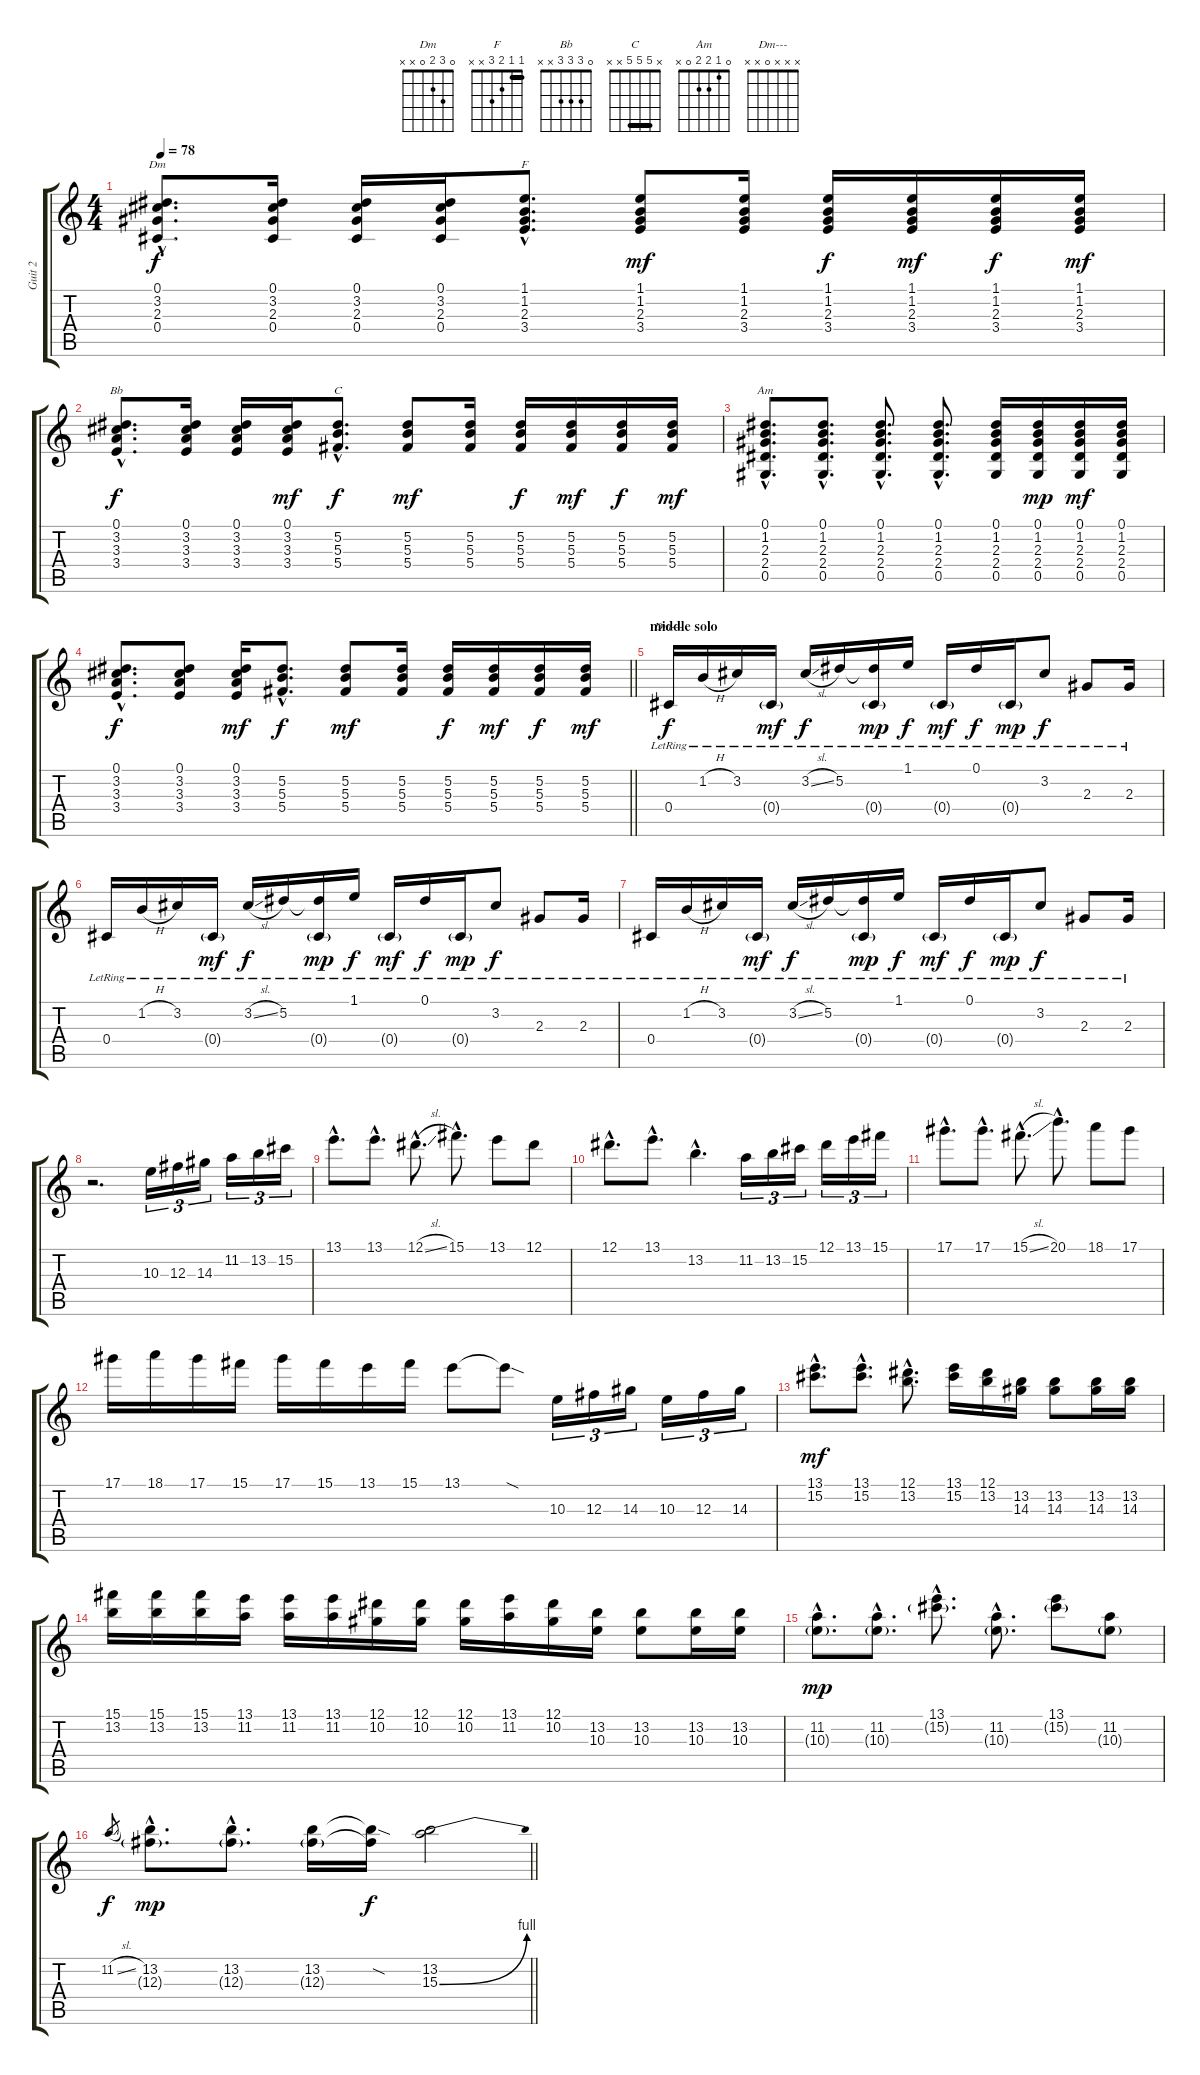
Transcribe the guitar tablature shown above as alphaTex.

\track ("Guit 2" "Guit 2") {instrument acousticguitarsteel}
\staff {score tabs}
\tuning (Eb4 Bb3 Gb3 Db3 Ab2 Eb2) {hide}
\chord ("Dm" 0 3 2 0 x x)
\chord ("F" 1 1 2 3 x x) {barre 1}
\chord ("Bb" 0 3 3 3 x x)
\chord ("C" x 5 5 5 x x) {barre 5}
\chord ("Am" 0 1 2 2 0 x)
\chord ("Dm--- " x x x 0 x x)
\ts (4 4)
\tempo 78
\clef g2
\ks c
(0.1{hac} 3.2{hac} 2.3{hac} 0.4{hac}).8{d ch "Dm" dy f} (0.1 3.2 2.3 0.4).16 (0.1 3.2 2.3 0.4).16 (0.1 3.2 2.3 0.4).16 (1.1{hac} 1.2{hac} 2.3{hac} 3.4{hac}).8{d ch "F"} (1.1 1.2 2.3 3.4).8{dy mf} (1.1 1.2 2.3 3.4).16 (1.1 1.2 2.3 3.4).16{dy f} (1.1 1.2 2.3 3.4).16{dy mf} (1.1 1.2 2.3 3.4).16{dy f} (1.1 1.2 2.3 3.4).16{dy mf} |
(0.1{hac} 3.2{hac} 3.3{hac} 3.4{hac}).8{d ch "Bb" dy f} (0.1 3.2 3.3 3.4).16 (0.1 3.2 3.3 3.4).16 (0.1 3.2 3.3 3.4).16{dy mf} (5.2{hac} 5.3{hac} 5.4{hac}).8{d ch "C" dy f} (5.2 5.3 5.4).8{dy mf} (5.2 5.3 5.4).16 (5.2 5.3 5.4).16{dy f} (5.2 5.3 5.4).16{dy mf} (5.2 5.3 5.4).16{dy f} (5.2 5.3 5.4).16{dy mf} |
(0.1{hac} 1.2{hac} 2.3{hac} 2.4{hac} 0.5{hac}).8{d ch "Am"} (0.1{hac} 1.2{hac} 2.3{hac} 2.4{hac} 0.5{hac}).8{d} (0.1{hac} 1.2{hac} 2.3{hac} 2.4{hac} 0.5{hac}).8{d} (0.1{hac} 1.2{hac} 2.3{hac} 2.4{hac} 0.5{hac}).8{d} (0.1 1.2 2.3 2.4 0.5).16 (0.1 1.2 2.3 2.4 0.5).16{dy mp} (0.1 1.2 2.3 2.4 0.5).16{dy mf} (0.1 1.2 2.3 2.4 0.5).16 |
\barLineRight lightlight
(0.1{hac} 3.2{hac} 3.3{hac} 3.4{hac}).8{d dy f} (0.1 3.2 3.3 3.4).8 (0.1 3.2 3.3 3.4).16{dy mf} (5.2{hac} 5.3{hac} 5.4{hac}).8{d dy f} (5.2 5.3 5.4).8{dy mf} (5.2 5.3 5.4).16 (5.2 5.3 5.4).16{dy f} (5.2 5.3 5.4).16{dy mf} (5.2 5.3 5.4).16{dy f} (5.2 5.3 5.4).16{dy mf} |
\section ("" "middle solo")
0.4{lr}.16{ch "Dm--- " dy f volume 13} 1.2{h lr}.16 3.2{lr}.16 0.4{g lr}.16{dy mf} 3.2{sl lr}.16{dy f} 5.2{lr}.16 (5.2{t} 0.4{g lr}).16{dy mp} 1.1{lr}.16{dy f} 0.4{g lr}.16{dy mf} 0.1{lr}.16{dy f} 0.4{g lr}.16{dy mp} 3.2{lr}.8{dy f} 2.3{lr}.8 2.3{lr}.16 |
0.4{lr}.16 1.2{h lr}.16 3.2{lr}.16 0.4{g lr}.16{dy mf} 3.2{sl lr}.16{dy f} 5.2{lr}.16 (5.2{t} 0.4{g lr}).16{dy mp} 1.1{lr}.16{dy f} 0.4{g lr}.16{dy mf} 0.1{lr}.16{dy f} 0.4{g lr}.16{dy mp} 3.2{lr}.8{dy f} 2.3{lr}.8 2.3{lr}.16 |
0.4{lr}.16 1.2{h lr}.16 3.2{lr}.16 0.4{g lr}.16{dy mf} 3.2{sl lr}.16{dy f} 5.2{lr}.16 (5.2{t} 0.4{g lr}).16{dy mp} 1.1{lr}.16{dy f} 0.4{g lr}.16{dy mf} 0.1{lr}.16{dy f} 0.4{g lr}.16{dy mp} 3.2{lr}.8{dy f} 2.3{lr}.8 2.3{lr}.16 |
r.2{d volume 12 instrument overdrivenguitar} 10.3.16{tu (3 2)} 12.3.16{tu (3 2)} 14.3.16{tu (3 2)} 11.2.16{tu (3 2)} 13.2.16{tu (3 2)} 15.2.16{tu (3 2)} |
13.1{hac}.8{d} 13.1{hac}.8{d} 12.1{sl hac}.8{d} 15.1{hac}.8{d} 13.1.8 12.1.8 |
12.1{hac}.8{d} 13.1{hac}.8{d} 13.2{hac}.4{d} 11.2.16{tu (3 2)} 13.2.16{tu (3 2)} 15.2.16{tu (3 2)} 12.1.16{tu (3 2)} 13.1.16{tu (3 2)} 15.1.16{tu (3 2)} |
17.1{hac}.8{d} 17.1{hac}.8{d} 15.1{sl hac}.8{d} 20.1{hac}.8{d} 18.1.8 17.1.8 |
17.1.16 18.1.16 17.1.16 15.1.16 17.1.16 15.1.16 13.1.16 15.1.16 13.1.8 13.1{sod t}.8 10.3.16{tu (3 2)} 12.3.16{tu (3 2)} 14.3.16{tu (3 2)} 10.3.16{tu (3 2)} 12.3.16{tu (3 2)} 14.3.16{tu (3 2)} |
(13.1{hac} 15.2{hac}).8{d dy mf} (13.1{hac} 15.2{hac}).8{d} (12.1{hac} 13.2{hac}).8{d} (13.1 15.2).16 (12.1 13.2).16 (13.2 14.3).16 (13.2 14.3).8 (13.2 14.3).16 (13.2 14.3).16 |
(15.1 13.2).16 (15.1 13.2).16 (15.1 13.2).16 (13.1 11.2).16 (13.1 11.2).16 (13.1 11.2).16 (12.1 10.2).16 (12.1 10.2).16 (12.1 10.2).16 (13.1 11.2).16 (12.1 10.2).16 (13.2 10.3).16 (13.2 10.3).8 (13.2 10.3).16 (13.2 10.3).16 |
(11.2{hac} 10.3{g hac}).8{d dy mp} (11.2{hac} 10.3{g hac}).8{d} (13.1{hac} 15.2{g hac}).8{d} (11.2{hac} 10.3{g hac}).8{d} (13.1 15.2{g}).8 (11.2 10.3{g}).8 |
\barLineRight lightlight
11.2{sl}.8{gr dy f} (13.2{hac} 12.3{g hac}).8{d dy mp} (13.2{hac} 12.3{g hac}).8{d} (13.2 12.3{g}).16 (13.2{sod t} 12.3{t}).16{dy f} (13.2 15.3{be (bend 0 0 60 4)}).2
